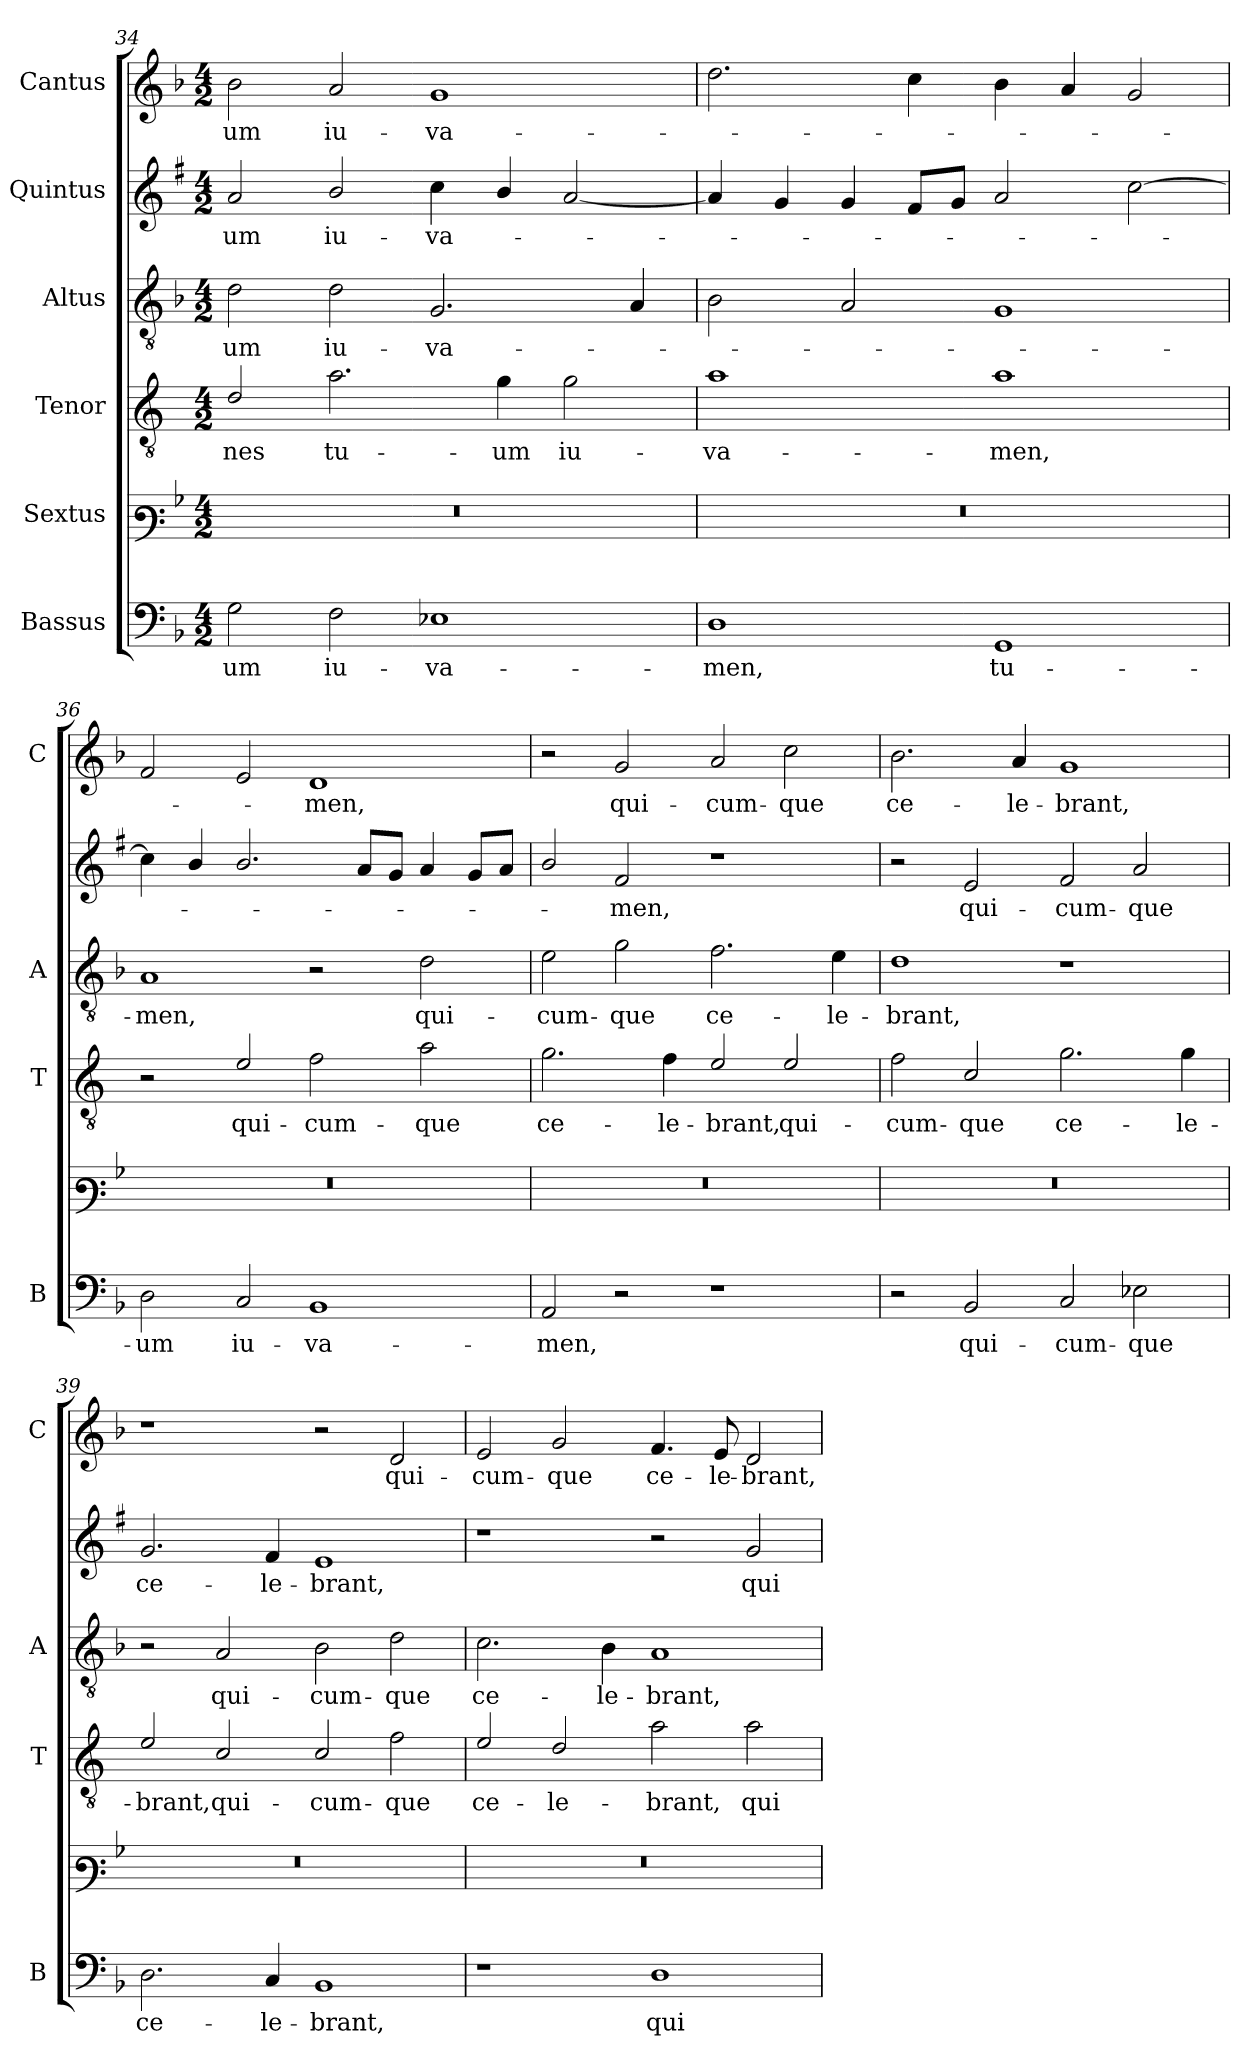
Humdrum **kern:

**kern	**text	**kern	**kern	**text	**kern	**text	**kern	**text	**kern	**text
*part6	*part6	*part5	*part4	*part4	*part3	*part3	*part2	*part2	*part1	*part1
*staff6	*staff6	*staff5	*staff4	*staff4	*staff3	*staff3	*staff2	*staff2	*staff1	*staff1
*I"Bassus	*	*I"Sextus	*I"Tenor	*	*I"Altus	*	*I"Quintus	*	*I"Cantus	*
*I'B	*	*	*I'T	*	*I'A	*	*	*	*I'C	*
!!LO:PB:g=z
*clefF4	*	*clefF3	*clefGv2	*	*clefGv2	*	*clefG2	*	*clefG2	*
*	*	*	*ITrd4c7	*	*	*	*ITrd1c2	*	*	*
*k[b-]	*	*k[b-]	*k[b-]	*	*k[b-]	*	*k[b-]	*	*k[b-]	*
*F:	*	*F:	*F:	*	*F:	*	*F:	*	*F:	*
*M4/2	*	*M4/2	*M4/2	*	*M4/2	*	*M4/2	*	*M4/2	*
=34	=34	=34	=34	=34	=34	=34	=34	=34	=34	=34
!	!LO:LY:b	!	!	!LO:LY:b	!	!LO:LY:b	!	!LO:LY:b	!	!LO:LY:b
2G\	-um	0r	2G/	-nes	2d\	-um	2g/	-um	2b-\	-um
!	!LO:LY:b	!	!	!LO:LY:b	!	!LO:LY:b	!	!LO:LY:b	!	!LO:LY:b
2F\	iu-	.	2.d\	tu-	2d\	iu-	2a/	iu-	2a/	iu-
!	!LO:LY:b	!	!	!	!	!LO:LY:b	!	!LO:LY:b	!	!LO:LY:b
1E-X	-va-	.	.	.	2.G/	-va-	4b-\	-va-	1g	-va-
!	!	!	!	!LO:LY:b	!	!	!	!	!	!
.	.	.	4c\	-um	.	.	4a/	.	.	.
!	!	!	!	!LO:LY:b	!	!	!	!	!	!
.	.	.	2c\	iu-	.	.	[2g/	.	.	.
.	.	.	.	.	4A/	.	.	.	.	.
=35	=35	=35	=35	=35	=35	=35	=35	=35	=35	=35
!	!LO:LY:b	!	!	!LO:LY:b	!	!	!	!	!	!
1D	-men,	0r	1d	-va-	2B-\	.	4g/]	.	2.dd\	.
.	.	.	.	.	.	.	4f/	.	.	.
.	.	.	.	.	2A/	.	4f/	.	.	.
.	.	.	.	.	.	.	8e/L	.	4cc\	.
.	.	.	.	.	.	.	8f/J	.	.	.
!	!LO:LY:b	!	!	!LO:LY:b	!	!	!	!	!	!
1GG	tu-	.	1d	-men,	1G	.	2g/	.	4b-\	.
.	.	.	.	.	.	.	.	.	4a/	.
.	.	.	.	.	.	.	[2b-\	.	2g/	.
=36	=36	=36	=36	=36	=36	=36	=36	=36	=36	=36
!	!LO:LY:b	!	!	!	!	!LO:LY:b	!	!	!	!
2D\	-um	0r	2r	.	1A	-men,	4b-\]	.	2f/	.
.	.	.	.	.	.	.	4a/	.	.	.
!	!LO:LY:b	!	!	!LO:LY:b	!	!	!	!	!	!
2C/	iu-	.	2A/	qui-	.	.	2.a/	.	2e/	.
!	!LO:LY:b	!	!	!LO:LY:b	!	!	!	!	!	!LO:LY:b
1BB-	-va-	.	2B-\	-cum-	2r	.	.	.	1d	-men,
.	.	.	.	.	.	.	8g/L	.	.	.
.	.	.	.	.	.	.	8f/J	.	.	.
!	!	!	!	!LO:LY:b	!	!LO:LY:b	!	!	!	!
.	.	.	2d\	-que	2d\	qui-	4g/	.	.	.
.	.	.	.	.	.	.	8f/L	.	.	.
.	.	.	.	.	.	.	8g/J	.	.	.
=37	=37	=37	=37	=37	=37	=37	=37	=37	=37	=37
!	!LO:LY:b	!	!	!LO:LY:b	!	!LO:LY:b	!	!	!	!
2AA/	-men,	0r	2.c\	ce-	2e\	-cum-	2a/	.	2r	.
!	!	!	!	!	!	!LO:LY:b	!	!LO:LY:b	!	!LO:LY:b
2r	.	.	.	.	2g\	-que	2e/	-men,	2g/	qui-
!	!	!	!	!LO:LY:b	!	!	!	!	!	!
.	.	.	4B-\	-le-	.	.	.	.	.	.
!	!	!	!	!LO:LY:b	!	!LO:LY:b	!	!	!	!LO:LY:b
1r	.	.	2A/	-brant,	2.f\	ce-	1r	.	2a/	-cum-
!	!	!	!	!LO:LY:b	!	!	!	!	!	!LO:LY:b
.	.	.	2A/	qui-	.	.	.	.	2cc\	-que
!	!	!	!	!	!	!LO:LY:b	!	!	!	!
.	.	.	.	.	4e\	-le-	.	.	.	.
=38	=38	=38	=38	=38	=38	=38	=38	=38	=38	=38
!	!	!	!	!LO:LY:b	!	!LO:LY:b	!	!	!	!LO:LY:b
2r	.	0r	2B-\	-cum-	1d	-brant,	2r	.	2.b-\	ce-
!	!LO:LY:b	!	!	!LO:LY:b	!	!	!	!LO:LY:b	!	!
2BB-/	qui-	.	2F/	-que	.	.	2d/	qui-	.	.
!	!	!	!	!	!	!	!	!	!	!LO:LY:b
.	.	.	.	.	.	.	.	.	4a/	-le-
!	!LO:LY:b	!	!	!LO:LY:b	!	!	!	!LO:LY:b	!	!LO:LY:b
2C/	-cum-	.	2.c\	ce-	1r	.	2e/	-cum-	1g	-brant,
!	!LO:LY:b	!	!	!	!	!	!	!LO:LY:b	!	!
2E-X\	-que	.	.	.	.	.	2g/	-que	.	.
!	!	!	!	!LO:LY:b	!	!	!	!	!	!
.	.	.	4c\	-le-	.	.	.	.	.	.
=39	=39	=39	=39	=39	=39	=39	=39	=39	=39	=39
!	!LO:LY:b	!	!	!LO:LY:b	!	!	!	!LO:LY:b	!	!
2.D\	ce-	0r	2A/	-brant,	2r	.	2.f/	ce-	1r	.
!	!	!	!	!LO:LY:b	!	!LO:LY:b	!	!	!	!
.	.	.	2F/	qui-	2A/	qui-	.	.	.	.
!	!LO:LY:b	!	!	!	!	!	!	!LO:LY:b	!	!
4C/	-le-	.	.	.	.	.	4e/	-le-	.	.
!	!LO:LY:b	!	!	!LO:LY:b	!	!LO:LY:b	!	!LO:LY:b	!	!
1BB-	-brant,	.	2F/	-cum-	2B-\	-cum-	1d	-brant,	2r	.
!	!	!	!	!LO:LY:b	!	!LO:LY:b	!	!	!	!LO:LY:b
.	.	.	2B-\	-que	2d\	-que	.	.	2d/	qui-
!!LO:LB:g=z
=40	=40	=40	=40	=40	=40	=40	=40	=40	=40	=40
!	!	!	!	!LO:LY:b	!	!LO:LY:b	!	!	!	!LO:LY:b
1r	.	0r	2A/	ce-	2.c\	ce-	1r	.	2e/	-cum-
!	!	!	!	!LO:LY:b	!	!	!	!	!	!LO:LY:b
.	.	.	2G/	-le-	.	.	.	.	2g/	-que
!	!	!	!	!	!	!LO:LY:b	!	!	!	!
.	.	.	.	.	4B-\	-le-	.	.	.	.
!	!LO:LY:b	!	!	!LO:LY:b	!	!LO:LY:b	!	!	!	!LO:LY:b
1D	qui-	.	2d\	-brant,	1A	-brant,	2r	.	4.f/	ce-
!	!	!	!	!	!	!	!	!	!	!LO:LY:b
.	.	.	.	.	.	.	.	.	8e/	-le-
!	!	!	!	!LO:LY:b	!	!	!	!LO:LY:b	!	!LO:LY:b
.	.	.	2d\	qui-	.	.	2f/	qui-	2d/	-brant,
=	=	=	=	=	=	=	=	=	=	=
*-	*-	*-	*-	*-	*-	*-	*-	*-	*-	*-
